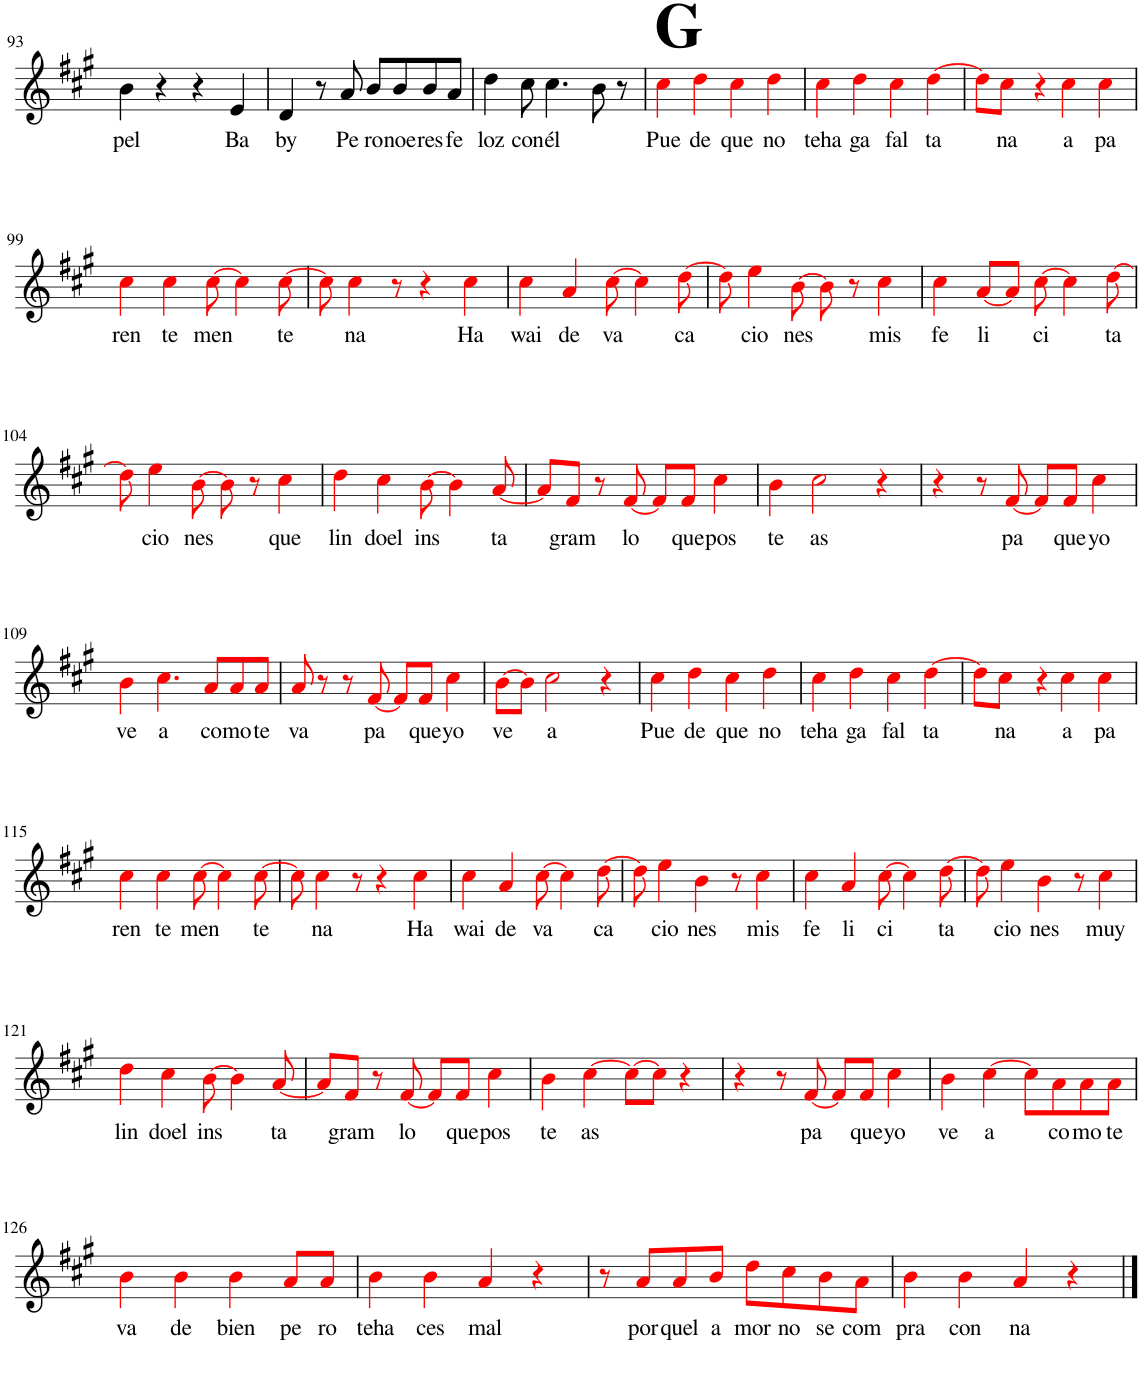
**kern	**text
*part1	*part1
*staff1	*staff1
*I"Flauta	*
*I'Fl.	*
!!LO:PB:g=z
*clefG2	*
*k[f#c#g#]	*
*M4/4	*
=93	=93
!	!LO:LY:b
4b\	pel
4r	.
4r	.
!	!LO:LY:b
4e/	Ba
=94	=94
!	!LO:LY:b
4d/	by
8r	.
!	!LO:LY:b
8a/	Pe
!	!LO:LY:b
8b/L	ro
!	!LO:LY:b
8b/	noe
!	!LO:LY:b
8b/	res
!	!LO:LY:b
8a/J	fe
=95	=95
!	!LO:LY:b
4dd\	loz
!	!LO:LY:b
8cc#\	con
!	!LO:LY:b
4.cc#\	él
8b\	.
8r	.
=96	=96
!LO:TX:a:B:t=G	!
!	!LO:LY:b
4cc#i\	Pue
!	!LO:LY:b
4ddi\	de
!	!LO:LY:b
4cc#i\	que
!	!LO:LY:b
4ddi\	no
=97	=97
!	!LO:LY:b
4cc#i\	teha
!	!LO:LY:b
4ddi\	ga
!	!LO:LY:b
4cc#i\	fal
!	!LO:LY:b
[4ddi\	ta
=98	=98
8ddi\L]	.
!	!LO:LY:b
8cc#i\J	na
4r	.
!	!LO:LY:b
4cc#i\	a
!	!LO:LY:b
4cc#i\	pa
!!LO:LB:g=z
=99	=99
!	!LO:LY:b
4cc#i\	ren
!	!LO:LY:b
4cc#i\	te
!	!LO:LY:b
[8cc#i\	men
4cc#i\]	.
!	!LO:LY:b
[8cc#i\	te
=100	=100
8cc#i\]	.
!	!LO:LY:b
4cc#i\	na
8r	.
4r	.
!	!LO:LY:b
4cc#i\	Ha
=101	=101
!	!LO:LY:b
4cc#i\	wai
!	!LO:LY:b
4ai/	de
!	!LO:LY:b
[8cc#i\	va
4cc#i\]	.
!	!LO:LY:b
[8ddi\	ca
=102	=102
8ddi\]	.
!	!LO:LY:b
4eei\	cio
!	!LO:LY:b
[8bi\	nes
8bi\]	.
8r	.
!	!LO:LY:b
4cc#i\	mis
=103	=103
!	!LO:LY:b
4cc#i\	fe
!	!LO:LY:b
[8ai/L	li
8ai/J]	.
!	!LO:LY:b
[8cc#i\	ci
4cc#i\]	.
!	!LO:LY:b
[8ddi\	ta
!!LO:LB:g=z
=104	=104
8ddi\]	.
!	!LO:LY:b
4eei\	cio
!	!LO:LY:b
[8bi\	nes
8bi\]	.
8r	.
!	!LO:LY:b
4cc#i\	que
=105	=105
!	!LO:LY:b
4ddi\	lin
!	!LO:LY:b
4cc#i\	doel
!	!LO:LY:b
[8bi\	ins
4bi\]	.
!	!LO:LY:b
[8ai/	ta
=106	=106
8ai/L]	.
!	!LO:LY:b
8f#i/J	gram
8r	.
!	!LO:LY:b
[8f#i/	lo
8f#i/L]	.
!	!LO:LY:b
8f#i/J	que
!	!LO:LY:b
4cc#i\	pos
=107	=107
!	!LO:LY:b
4bi\	te
!	!LO:LY:b
2cc#i\	as
4r	.
=108	=108
4r	.
8r	.
!	!LO:LY:b
[8f#i/	pa
8f#i/L]	.
!	!LO:LY:b
8f#i/J	que
!	!LO:LY:b
4cc#i\	yo
!!LO:LB:g=z
=109	=109
!	!LO:LY:b
4bi\	ve
!	!LO:LY:b
4.cc#i\	a
!	!LO:LY:b
8ai/L	co
!	!LO:LY:b
8ai/	mo
!	!LO:LY:b
8ai/J	te
=110	=110
!	!LO:LY:b
8ai/	va
8r	.
8r	.
!	!LO:LY:b
[8f#i/	pa
8f#i/L]	.
!	!LO:LY:b
8f#i/J	que
!	!LO:LY:b
4cc#i\	yo
=111	=111
!	!LO:LY:b
[8bi\L	ve
8bi\J]	.
!	!LO:LY:b
2cc#i\	a
4r	.
=112	=112
!	!LO:LY:b
4cc#i\	Pue
!	!LO:LY:b
4ddi\	de
!	!LO:LY:b
4cc#i\	que
!	!LO:LY:b
4ddi\	no
=113	=113
!	!LO:LY:b
4cc#i\	teha
!	!LO:LY:b
4ddi\	ga
!	!LO:LY:b
4cc#i\	fal
!	!LO:LY:b
[4ddi\	ta
=114	=114
8ddi\L]	.
!	!LO:LY:b
8cc#i\J	na
4r	.
!	!LO:LY:b
4cc#i\	a
!	!LO:LY:b
4cc#i\	pa
!!LO:LB:g=z
=115	=115
!	!LO:LY:b
4cc#i\	ren
!	!LO:LY:b
4cc#i\	te
!	!LO:LY:b
[8cc#i\	men
4cc#i\]	.
!	!LO:LY:b
[8cc#i\	te
=116	=116
8cc#i\]	.
!	!LO:LY:b
4cc#i\	na
8r	.
4r	.
!	!LO:LY:b
4cc#i\	Ha
=117	=117
!	!LO:LY:b
4cc#i\	wai
!	!LO:LY:b
4ai/	de
!	!LO:LY:b
[8cc#i\	va
4cc#i\]	.
!	!LO:LY:b
[8ddi\	ca
=118	=118
8ddi\]	.
!	!LO:LY:b
4eei\	cio
!	!LO:LY:b
4bi\	nes
8r	.
!	!LO:LY:b
4cc#i\	mis
=119	=119
!	!LO:LY:b
4cc#i\	fe
!	!LO:LY:b
4ai/	li
!	!LO:LY:b
[8cc#i\	ci
4cc#i\]	.
!	!LO:LY:b
[8ddi\	ta
=120	=120
8ddi\]	.
!	!LO:LY:b
4eei\	cio
!	!LO:LY:b
4bi\	nes
8r	.
!	!LO:LY:b
4cc#i\	muy
!!LO:LB:g=z
=121	=121
!	!LO:LY:b
4ddi\	lin
!	!LO:LY:b
4cc#i\	doel
!	!LO:LY:b
[8bi\	ins
4bi\]	.
!	!LO:LY:b
[8ai/	ta
=122	=122
8ai/L]	.
!	!LO:LY:b
8f#i/J	gram
8r	.
!	!LO:LY:b
[8f#i/	lo
8f#i/L]	.
!	!LO:LY:b
8f#i/J	que
!	!LO:LY:b
4cc#i\	pos
=123	=123
!	!LO:LY:b
4bi\	te
!	!LO:LY:b
[4cc#i\	as
8cc#i\L_	.
8cc#i\J]	.
4r	.
=124	=124
4r	.
8r	.
!	!LO:LY:b
[8f#i/	pa
8f#i/L]	.
!	!LO:LY:b
8f#i/J	que
!	!LO:LY:b
4cc#i\	yo
=125	=125
!	!LO:LY:b
4bi\	ve
!	!LO:LY:b
[4cc#i\	a
8cc#i\L]	.
!	!LO:LY:b
8ai\	co
!	!LO:LY:b
8ai\	mo
!	!LO:LY:b
8ai\J	te
!!LO:LB:g=z
=126	=126
!	!LO:LY:b
4bi\	va
!	!LO:LY:b
4bi\	de
!	!LO:LY:b
4bi\	bien
!	!LO:LY:b
8ai/L	pe
!	!LO:LY:b
8ai/J	ro
=127	=127
!	!LO:LY:b
4bi\	teha
!	!LO:LY:b
4bi\	ces
!	!LO:LY:b
4ai/	mal
4r	.
=128	=128
8r	.
!	!LO:LY:b
8ai/L	por
!	!LO:LY:b
8ai/	quel
!	!LO:LY:b
8bi/J	a
!	!LO:LY:b
8ddi\L	mor
!	!LO:LY:b
8cc#i\	no
!	!LO:LY:b
8bi\	se
!	!LO:LY:b
8ai\J	com
=129	=129
!	!LO:LY:b
4bi\	pra
!	!LO:LY:b
4bi\	con
!	!LO:LY:b
4ai/	na
4r	.
==	==
*-	*-
